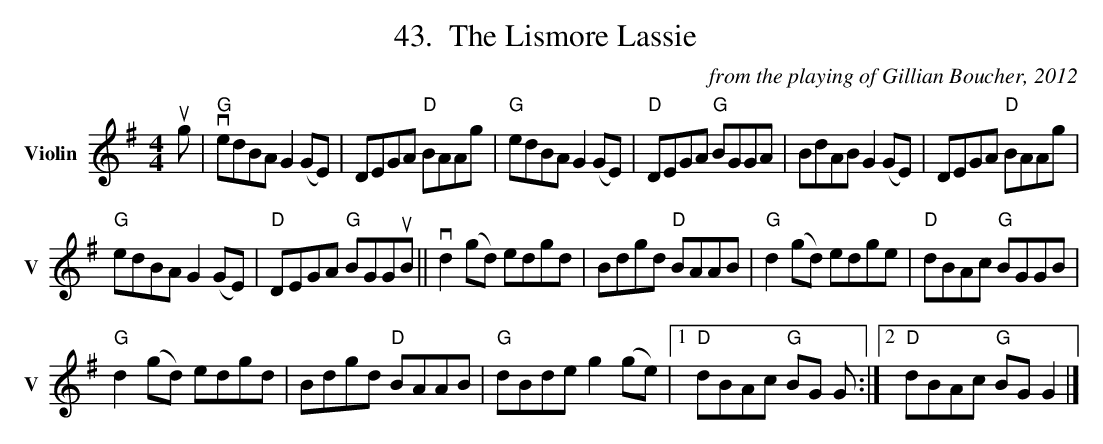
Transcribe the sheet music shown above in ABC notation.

X:1
T:Lismore Lassie, The
C:from the playing of Gillian Boucher, 2012
M:4/4
L:1/8
%%score 1 | 2
K:G
V:1 name=Violin sname=V
ug|"G"vedBA G2 (GE)|DEGA "D"BAAg|"G"edBAG2(GE)|"D"DEGA "G"BGGA|BdAB G2(GE)|DEGA "D"BAAg|
"G"edBA G2(GE)|"D"DEGA "G"BGGuB||vd2(gd) edgd|Bdgd "D"BAAB|"G"d2(gd) edge|"D"dBAc "G"BGGB|
"G"d2(gd) edgd|Bdgd "D"BAAB|"G"dBdeg2(ge)|[1"D"dBAc "G"BG G:|[2"D"dBAc "G"BG G2|]
V:C clef=bass middle=D name=Cello sname=C
D|G,2G,A,G,2D2|G,2B,CD2D,2|G,2G,A,G,2B,2|D2F,2G,2D2|G,2A,B,G,2D2|G,2B,CD2D,2|
G,2G,A,G,2B,2|D2F,2G,2D2|G2D2B,2D2|G,2B,2D2F2|G2D2B,2G,2|D2A,2G,2D,2|
G2D2B,2D2|G,2B,2D2F2|G2D2B,2G,2|[1D2A,2G,2D,:|[2D2F,2G,4|]
